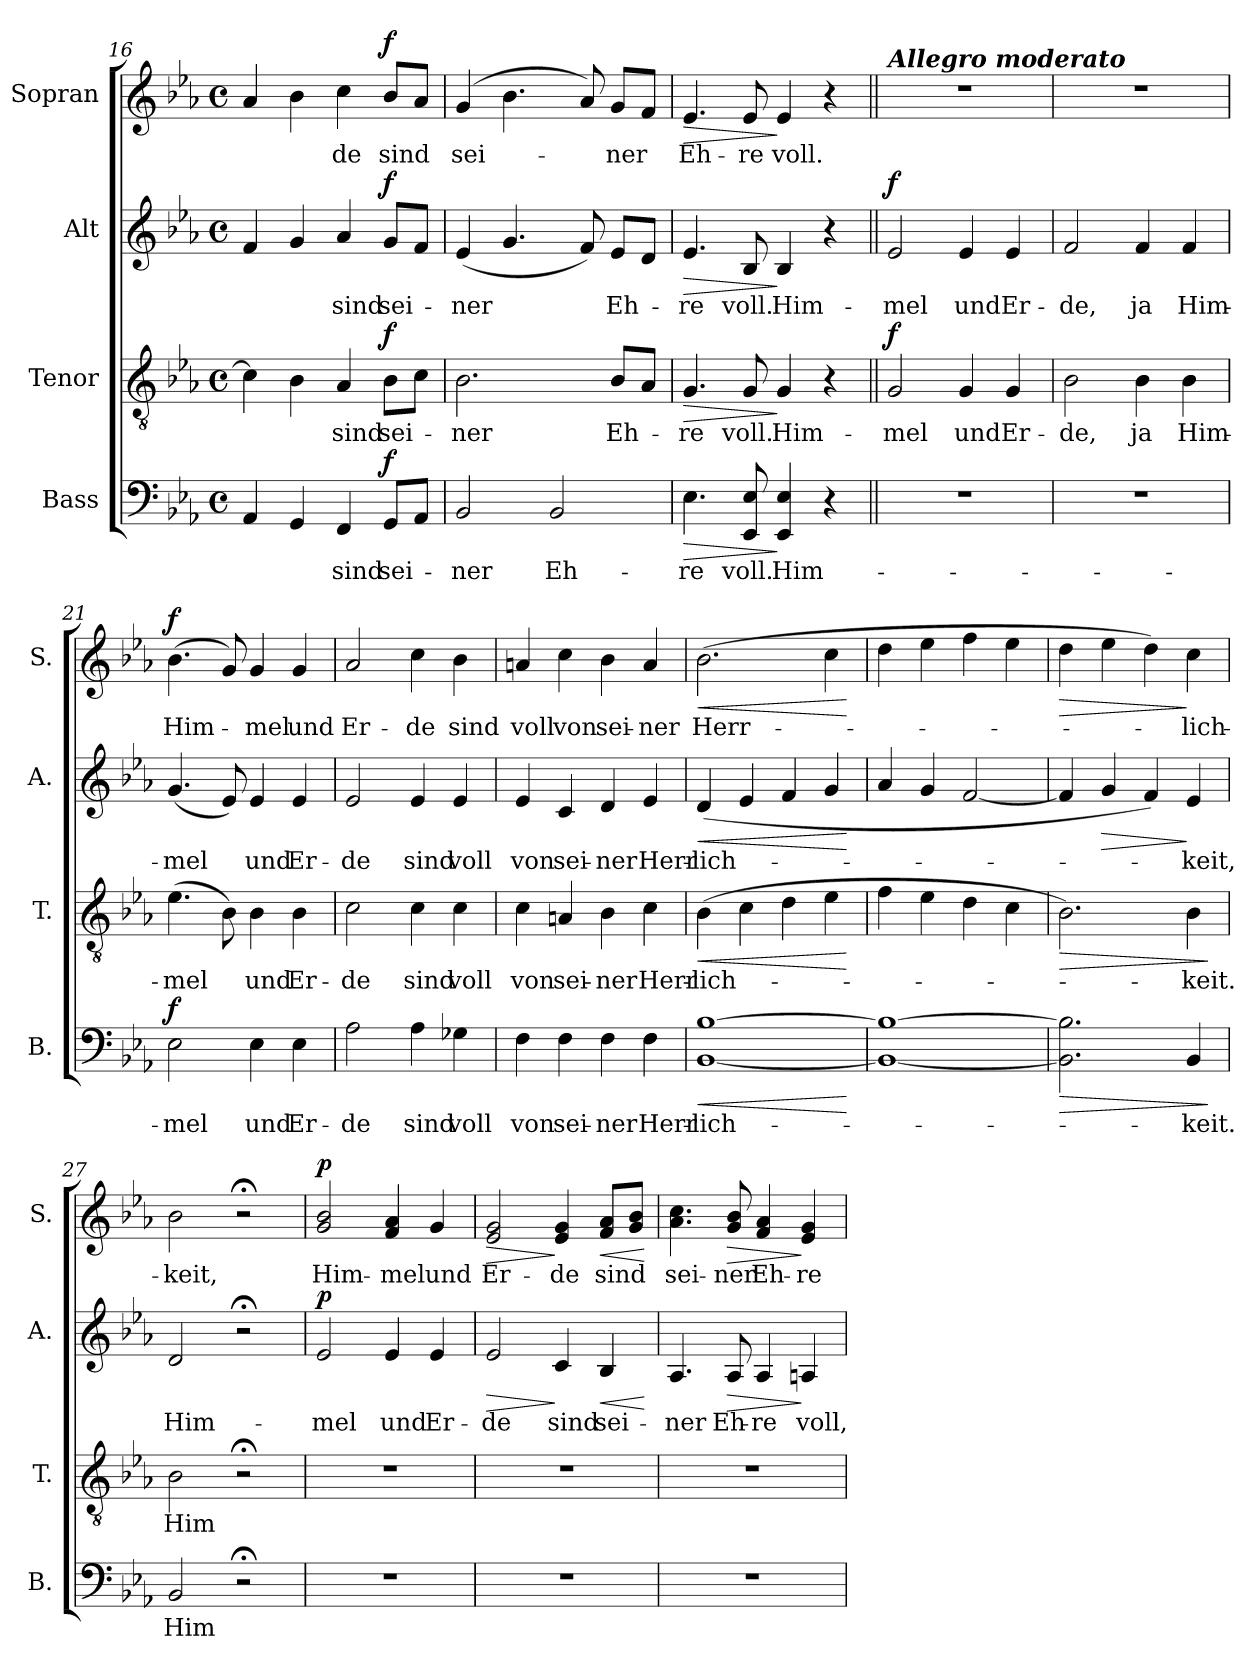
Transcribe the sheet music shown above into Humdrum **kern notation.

**kern	**text	**dynam	**kern	**text	**dynam	**kern	**text	**dynam	**kern	**text	**dynam
*part4	*part4	*part4	*part3	*part3	*part3	*part2	*part2	*part2	*part1	*part1	*part1
*staff4	*staff4	*staff4	*staff3	*staff3	*staff3	*staff2	*staff2	*staff2	*staff1	*staff1	*staff1
*I"Bass	*	*	*I"Tenor	*	*	*I"Alt	*	*	*I"Sopran	*	*
*I'B.	*	*	*I'T.	*	*	*I'A.	*	*	*I'S.	*	*
*clefF4	*	*	*clefGv2	*	*	*clefG2	*	*	*clefG2	*	*
*k[b-e-a-]	*	*	*k[b-e-a-]	*	*	*k[b-e-a-]	*	*	*k[b-e-a-]	*	*
*E-:	*	*	*E-:	*	*	*E-:	*	*	*E-:	*	*
*M4/4	*	*	*M4/4	*	*	*M4/4	*	*	*M4/4	*	*
*met(c)	*	*	*met(c)	*	*	*met(c)	*	*	*met(c)	*	*
=16	=16	=16	=16	=16	=16	=16	=16	=16	=16	=16	=16
4AA-/	.	.	4c\]	.	.	4f/	.	.	4a-/	.	.
4GG/	.	.	4B-\	.	.	4g/	.	.	4b-\	.	.
!	!LO:LY:b	!	!	!LO:LY:b	!	!	!LO:LY:b	!	!	!LO:LY:b	!
4FF/	sind	.	4A-/	sind	.	4a-/	sind	.	4cc\	-de	.
!	!LO:LY:b	!LO:DY:a	!	!LO:LY:b	!LO:DY:a	!	!LO:LY:b	!LO:DY:a	!	!LO:LY:b	!LO:DY:a
8GG/L	sei-	f	8B-\L	sei-	f	8g/L	sei-	f	8b-/L	sind	f
8AA-/J	.	.	8c\J	.	.	8f/J	.	.	8a-/J	.	.
=17	=17	=17	=17	=17	=17	=17	=17	=17	=17	=17	=17
!	!LO:LY:b	!	!	!LO:LY:b	!	!	!LO:LY:b	!	!	!LO:LY:b	!
2BB-/	-ner	.	2.B-\	-ner	.	(<4e-/	-ner	.	(4g/	sei-	.
.	.	.	.	.	.	4.g/	.	.	4.b-\	.	.
!	!LO:LY:b	!	!	!	!	!	!	!	!	!	!
2BB-/	Eh-	.	.	.	.	.	.	.	.	.	.
.	.	.	.	.	.	8f/)	.	.	8a-/)	.	.
!	!	!	!	!LO:LY:b	!	!	!LO:LY:b	!	!	!LO:LY:b	!
.	.	.	8B-/L	Eh-	.	8e-/L	Eh-	.	8g/L	-ner	.
.	.	.	8A-/J	.	.	8d/J	.	.	8f/J	.	.
=18	=18	=18	=18	=18	=18	=18	=18	=18	=18	=18	=18
!	!LO:LY:b	!LO:HP:b	!	!LO:LY:b	!LO:HP:b	!	!LO:LY:b	!LO:HP:b	!	!LO:LY:b	!LO:HP:b
4.E-\	-re	>	4.G/	-re	>	4.e-/	-re	>	4.e-/	Eh-	>
!	!LO:LY:b	!	!	!LO:LY:b	!	!	!LO:LY:b	!	!	!LO:LY:b	!
8EE-/ 8E-/	voll.	.	8G/	voll.	.	8B-/	voll.	.	8e-/	-re	.
!	!LO:LY:b	!	!	!LO:LY:b	!	!	!LO:LY:b	!	!	!LO:LY:b	!
4EE-/ 4E-/	Him-	]	4G/	Him-	]	4B-/	Him-	]	4e-/	voll.	]
4r	.	.	4r	.	.	4r	.	.	4r	.	.
=19||	=19||	=19||	=19||	=19||	=19||	=19||	=19||	=19||	=19||	=19||	=19||
!	!	!	!	!	!	!	!	!	!LO:TX:a:Bi:t=Allegro moderato	!	!
!	!	!	!	!LO:LY:b	!LO:DY:a	!	!LO:LY:b	!LO:DY:a	!	!	!
1r	.	.	2G/	-mel	f	2e-/	-mel	f	1r	.	.
!	!	!	!	!LO:LY:b	!	!	!LO:LY:b	!	!	!	!
.	.	.	4G/	und	.	4e-/	und	.	.	.	.
!	!	!	!	!LO:LY:b	!	!	!LO:LY:b	!	!	!	!
.	.	.	4G/	Er-	.	4e-/	Er-	.	.	.	.
!!LO:LB:g=z
=20	=20	=20	=20	=20	=20	=20	=20	=20	=20	=20	=20
!	!	!	!	!LO:LY:b	!	!	!LO:LY:b	!	!	!	!
1r	.	.	2B-\	-de,	.	2f/	-de,	.	1r	.	.
!	!	!	!	!LO:LY:b	!	!	!LO:LY:b	!	!	!	!
.	.	.	4B-\	ja	.	4f/	ja	.	.	.	.
!	!	!	!	!LO:LY:b	!	!	!LO:LY:b	!	!	!	!
.	.	.	4B-\	Him-	.	4f/	Him-	.	.	.	.
=21	=21	=21	=21	=21	=21	=21	=21	=21	=21	=21	=21
!	!LO:LY:b	!LO:DY:a	!	!LO:LY:b	!	!	!LO:LY:b	!	!	!LO:LY:b	!LO:DY:a
2E-\	-mel	f	(>4.e-\	-mel	.	(<4.g/	-mel	.	(>4.b-\	Him-	f
.	.	.	8B-\)	.	.	8e-/)	.	.	8g/)	.	.
!	!LO:LY:b	!	!	!LO:LY:b	!	!	!LO:LY:b	!	!	!LO:LY:b	!
4E-\	und	.	4B-\	und	.	4e-/	und	.	4g/	-mel	.
!	!LO:LY:b	!	!	!LO:LY:b	!	!	!LO:LY:b	!	!	!LO:LY:b	!
4E-\	Er-	.	4B-\	Er-	.	4e-/	Er-	.	4g/	und	.
=22	=22	=22	=22	=22	=22	=22	=22	=22	=22	=22	=22
!	!LO:LY:b	!	!	!LO:LY:b	!	!	!LO:LY:b	!	!	!LO:LY:b	!
2A-\	-de	.	2c\	-de	.	2e-/	-de	.	2a-/	Er-	.
!	!LO:LY:b	!	!	!LO:LY:b	!	!	!LO:LY:b	!	!	!LO:LY:b	!
4A-\	sind	.	4c\	sind	.	4e-/	sind	.	4cc\	-de	.
!	!LO:LY:b	!	!	!LO:LY:b	!	!	!LO:LY:b	!	!	!LO:LY:b	!
4G-X\	voll	.	4c\	voll	.	4e-/	voll	.	4b-\	sind	.
=23	=23	=23	=23	=23	=23	=23	=23	=23	=23	=23	=23
!	!LO:LY:b	!	!	!LO:LY:b	!	!	!LO:LY:b	!	!	!LO:LY:b	!
4F\	von	.	4c\	von	.	4e-/	von	.	4an/	voll	.
!	!LO:LY:b	!	!	!LO:LY:b	!	!	!LO:LY:b	!	!	!LO:LY:b	!
4F\	sei-	.	4An/	sei-	.	4c/	sei-	.	4cc\	von	.
!	!LO:LY:b	!	!	!LO:LY:b	!	!	!LO:LY:b	!	!	!LO:LY:b	!
4F\	-ner	.	4B-\	-ner	.	4d/	-ner	.	4b-\	sei-	.
!	!LO:LY:b	!	!	!LO:LY:b	!	!	!LO:LY:b	!	!	!LO:LY:b	!
4F\	Herr-	.	4c\	Herr-	.	4e-/	Herr-	.	4a/	-ner	.
=24	=24	=24	=24	=24	=24	=24	=24	=24	=24	=24	=24
!	!LO:LY:b	!LO:HP:b	!	!LO:LY:b	!LO:HP:b	!	!LO:LY:b	!LO:HP:b	!	!LO:LY:b	!LO:HP:b
[1BB- [1B-	-lich-	<	(>4B-\	-lich-	<	(<4d/	-lich-	<	(>2.b-\	Herr-	<
.	.	.	4c\	.	.	4e-/	.	.	.	.	.
.	.	.	4d\	.	.	4f/	.	.	.	.	.
.	.	.	4e-\	.	.	4g/	.	.	4cc\	.	.
.	.	[	.	.	[	.	.	[	.	.	[
!!LO:LB:g=z
=25	=25	=25	=25	=25	=25	=25	=25	=25	=25	=25	=25
1BB-_ 1B-_	.	.	4f\	.	.	4a-/	.	.	4dd\	.	.
.	.	.	4e-\	.	.	4g/	.	.	4ee-\	.	.
.	.	.	4d\	.	.	[2f/	.	.	4ff\	.	.
.	.	.	4c\	.	.	.	.	.	4ee-\	.	.
=26	=26	=26	=26	=26	=26	=26	=26	=26	=26	=26	=26
!	!	!LO:HP:b	!	!	!LO:HP:b	!	!	!	!	!	!LO:HP:b
2.BB-\] 2.B-\]	.	>	2.B-\)	.	>	4f/]	.	.	4dd\	.	>
!	!	!	!	!	!	!	!	!LO:HP:b	!	!	!
.	.	.	.	.	.	4g/	.	>	4ee-\	.	.
.	.	.	.	.	.	4f/)	.	.	4dd\)	.	.
!	!LO:LY:b	!	!	!LO:LY:b	!	!	!LO:LY:b	!	!	!LO:LY:b	!
4BB-/	-keit.	.	4B-\	-keit.	.	4e-/	-keit,	]	4cc\	-lich-	]
.	.	]	.	.	]	.	.	.	.	.	.
=27	=27	=27	=27	=27	=27	=27	=27	=27	=27	=27	=27
!	!LO:LY:b	!	!	!LO:LY:b	!	!	!LO:LY:b	!	!	!LO:LY:b	!
2BB-/	Him-	.	2B-\	Him-	.	2d/	Him-	.	2b-\	-keit,	.
2r;<	.	.	2r;<	.	.	2r;<	.	.	2r;<	.	.
=28	=28	=28	=28	=28	=28	=28	=28	=28	=28	=28	=28
!	!	!	!	!	!	!	!LO:LY:b	!LO:DY:a	!	!LO:LY:b	!LO:DY:a
1r	.	.	1r	.	.	2e-/	-mel	p	2g/ 2b-/	Him-	p
!	!	!	!	!	!	!	!LO:LY:b	!	!	!LO:LY:b	!
.	.	.	.	.	.	4e-/	und	.	4f/ 4a-/	-mel	.
!	!	!	!	!	!	!	!LO:LY:b	!	!	!LO:LY:b	!
.	.	.	.	.	.	4e-/	Er-	.	4g/	und	.
=29	=29	=29	=29	=29	=29	=29	=29	=29	=29	=29	=29
!	!	!	!	!	!	!	!LO:LY:b	!LO:HP:b	!	!LO:LY:b	!LO:HP:b
1r	.	.	1r	.	.	2e-/	-de	>	2e-/ 2g/	Er-	>
!	!	!	!	!	!	!	!LO:LY:b	!	!	!LO:LY:b	!
.	.	.	.	.	.	4c/	sind	]	4e-/ 4g/	-de	]
!	!	!	!	!	!	!	!LO:LY:b	!LO:HP:b	!	!LO:LY:b	!LO:HP:b
.	.	.	.	.	.	4B-/	sei-	<	8f/ 8a-/L	sind	<
.	.	.	.	.	.	.	.	.	8g/ 8b-/J	.	.
.	.	.	.	.	.	.	.	[	.	.	[
!!LO:PB:g=z
=30	=30	=30	=30	=30	=30	=30	=30	=30	=30	=30	=30
!	!	!	!	!	!	!	!LO:LY:b	!	!	!LO:LY:b	!
1r	.	.	1r	.	.	4.A-/	-ner	.	4.a-\ 4.cc\	sei-	.
!	!	!	!	!	!	!	!LO:LY:b	!LO:HP:b	!	!LO:LY:b	!LO:HP:b
.	.	.	.	.	.	8A-/	Eh-	>	8g/ 8b-/	-ner	>
!	!	!	!	!	!	!	!LO:LY:b	!	!	!LO:LY:b	!
.	.	.	.	.	.	4A-/	-re	.	4f/ 4a-/	Eh-	.
!	!	!	!	!	!	!	!LO:LY:b	!	!	!LO:LY:b	!
.	.	.	.	.	.	4An/	voll,	]	4e-/ 4g/	-re	]
=	=	=	=	=	=	=	=	=	=	=	=
*-	*-	*-	*-	*-	*-	*-	*-	*-	*-	*-	*-
